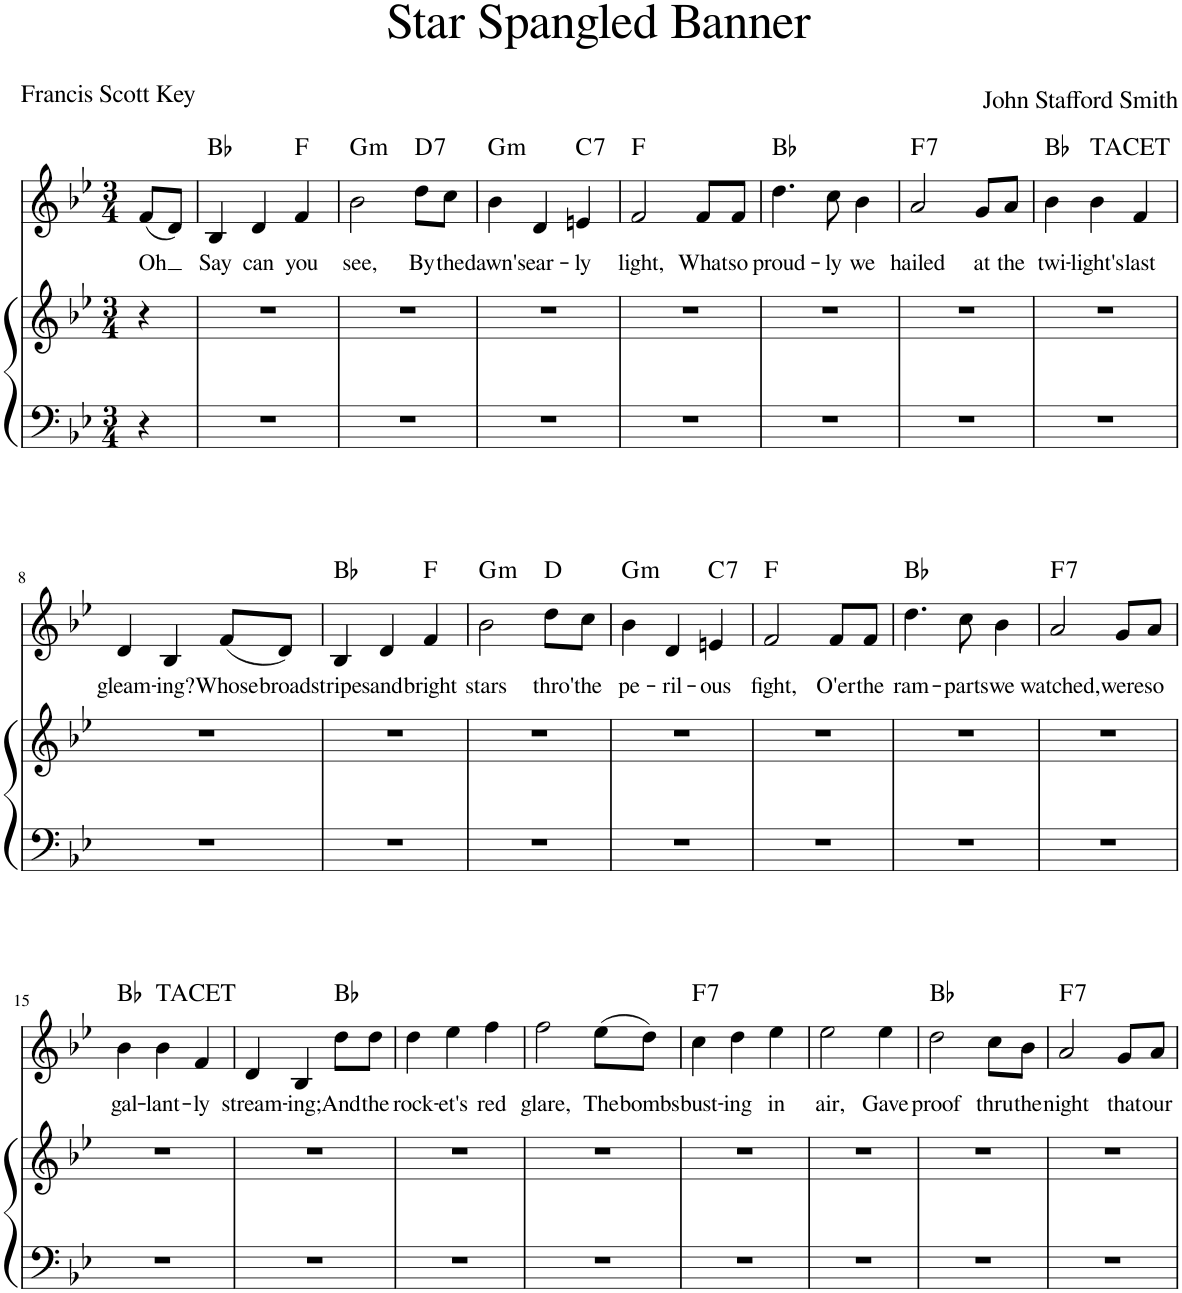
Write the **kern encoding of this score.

**kern	**kern	**kern	**text	**harte
*part2	*part2	*part1	*part1	*part1
*staff3	*staff2	*staff1	*staff1	*
*I"Piano	*	*I"Voice	*	*
*I'Pno	*	*	*	*
*clefF4	*clefG2	*clefG2	*	*
*k[b-e-]	*k[b-e-]	*k[b-e-]	*	*
*M3/4	*M3/4	*M3/4	*	*
=	=	=	=	=
!	!	!	!LO:LY:b	!
4r	4r	(8f/L	Oh	.
.	.	8d/J)	.	.
=1	=1	=1	=1	=1
!	!	!	!LO:LY:b	!
2.r	2.r	4B-/	Say	Bb:maj
!	!	!	!LO:LY:b	!
.	.	4d/	can	.
!	!	!	!LO:LY:b	!
.	.	4f/	you	F:maj
=2	=2	=2	=2	=2
!	!	!	!LO:LY:b	!LO:H:kt=m
2.r	2.r	2b-\	see,	G:min
!	!	!	!LO:LY:b	!LO:H:kt=7
.	.	8dd\L	By	D:7
!	!	!	!LO:LY:b	!
.	.	8cc\J	the	.
=3	=3	=3	=3	=3
!	!	!	!LO:LY:b	!LO:H:kt=m
2.r	2.r	4b-\	dawn's	G:min
!	!	!	!LO:LY:b	!
.	.	4d/	ear-	.
!	!	!	!LO:LY:b	!LO:H:kt=7
.	.	4en/	-ly	C:7
=4	=4	=4	=4	=4
!	!	!	!LO:LY:b	!
2.r	2.r	2f/	light,	F:maj
!	!	!	!LO:LY:b	!
.	.	8f/L	What	.
!	!	!	!LO:LY:b	!
.	.	8f/J	so	.
=5	=5	=5	=5	=5
!	!	!	!LO:LY:b	!
2.r	2.r	4.dd\	proud-	Bb:maj
!	!	!	!LO:LY:b	!
.	.	8cc\	-ly	.
!	!	!	!LO:LY:b	!
.	.	4b-\	we	.
=6	=6	=6	=6	=6
!	!	!	!LO:LY:b	!LO:H:kt=7
2.r	2.r	2a/	hailed	F:7
!	!	!	!LO:LY:b	!
.	.	8g/L	at	.
!	!	!	!LO:LY:b	!
.	.	8a/J	the	.
=7	=7	=7	=7	=7
!	!	!	!LO:LY:b	!
2.r	2.r	4b-\	twi-	Bb:maj
!	!	!	!LO:LY:b	!LO:H:kt=TACET
.	.	4b-\	-light's	N
!	!	!	!LO:LY:b	!
.	.	4f/	last	.
!!LO:LB:g=z
=8	=8	=8	=8	=8
!	!	!	!LO:LY:b	!
2.r	2.r	4d/	gleam-	.
!	!	!	!LO:LY:b	!
.	.	4B-/	-ing?	.
!	!	!	!LO:LY:b	!
.	.	(8f/L	Whose	.
!	!	!	!LO:LY:b	!
.	.	8d/J)	broad	.
=9	=9	=9	=9	=9
!	!	!	!LO:LY:b	!
2.r	2.r	4B-/	stripes	Bb:maj
!	!	!	!LO:LY:b	!
.	.	4d/	and	.
!	!	!	!LO:LY:b	!
.	.	4f/	bright	F:maj
=10	=10	=10	=10	=10
!	!	!	!LO:LY:b	!LO:H:kt=m
2.r	2.r	2b-\	stars	G:min
!	!	!	!LO:LY:b	!
.	.	8dd\L	thro'	D:maj
!	!	!	!LO:LY:b	!
.	.	8cc\J	the	.
=11	=11	=11	=11	=11
!	!	!	!LO:LY:b	!LO:H:kt=m
2.r	2.r	4b-\	pe-	G:min
!	!	!	!LO:LY:b	!
.	.	4d/	-ril-	.
!	!	!	!LO:LY:b	!LO:H:kt=7
.	.	4en/	-ous	C:7
=12	=12	=12	=12	=12
!	!	!	!LO:LY:b	!
2.r	2.r	2f/	fight,	F:maj
!	!	!	!LO:LY:b	!
.	.	8f/L	O'er	.
!	!	!	!LO:LY:b	!
.	.	8f/J	the	.
=13	=13	=13	=13	=13
!	!	!	!LO:LY:b	!
2.r	2.r	4.dd\	ram-	Bb:maj
!	!	!	!LO:LY:b	!
.	.	8cc\	-parts	.
!	!	!	!LO:LY:b	!
.	.	4b-\	we	.
=14	=14	=14	=14	=14
!	!	!	!LO:LY:b	!LO:H:kt=7
2.r	2.r	2a/	watched,	F:7
!	!	!	!LO:LY:b	!
.	.	8g/L	were	.
!	!	!	!LO:LY:b	!
.	.	8a/J	so	.
!!LO:LB:g=z
=15	=15	=15	=15	=15
!	!	!	!LO:LY:b	!
2.r	2.r	4b-\	gal-	Bb:maj
!	!	!	!LO:LY:b	!LO:H:kt=TACET
.	.	4b-\	-lant-	N
!	!	!	!LO:LY:b	!
.	.	4f/	-ly	.
=16	=16	=16	=16	=16
!	!	!	!LO:LY:b	!
2.r	2.r	4d/	stream-	.
!	!	!	!LO:LY:b	!
.	.	4B-/	-ing;	.
!	!	!	!LO:LY:b	!
.	.	8dd\L	And	Bb:maj
!	!	!	!LO:LY:b	!
.	.	8dd\J	the	.
=17	=17	=17	=17	=17
!	!	!	!LO:LY:b	!
2.r	2.r	4dd\	rock-	.
!	!	!	!LO:LY:b	!
.	.	4ee-\	-et's	.
!	!	!	!LO:LY:b	!
.	.	4ff\	red	.
=18	=18	=18	=18	=18
!	!	!	!LO:LY:b	!
2.r	2.r	2ff\	glare,	.
!	!	!	!LO:LY:b	!
.	.	(8ee-\L	The	.
!	!	!	!LO:LY:b	!
.	.	8dd\J)	bombs	.
=19	=19	=19	=19	=19
!	!	!	!LO:LY:b	!LO:H:kt=7
2.r	2.r	4cc\	bust-	F:7
!	!	!	!LO:LY:b	!
.	.	4dd\	-ing	.
!	!	!	!LO:LY:b	!
.	.	4ee-\	in	.
=20	=20	=20	=20	=20
!	!	!	!LO:LY:b	!
2.r	2.r	2ee-\	air,	.
!	!	!	!LO:LY:b	!
.	.	4ee-\	Gave	.
=21	=21	=21	=21	=21
!	!	!	!LO:LY:b	!
2.r	2.r	2dd\	proof	Bb:maj
!	!	!	!LO:LY:b	!
.	.	8cc\L	thru	.
!	!	!	!LO:LY:b	!
.	.	8b-\J	the	.
=22	=22	=22	=22	=22
!	!	!	!LO:LY:b	!LO:H:kt=7
2.r	2.r	2a/	night	F:7
!	!	!	!LO:LY:b	!
.	.	8g/L	that	.
!	!	!	!LO:LY:b	!
.	.	8a/J	our	.
=	=	=	=	=
*-	*-	*-	*-	*-
